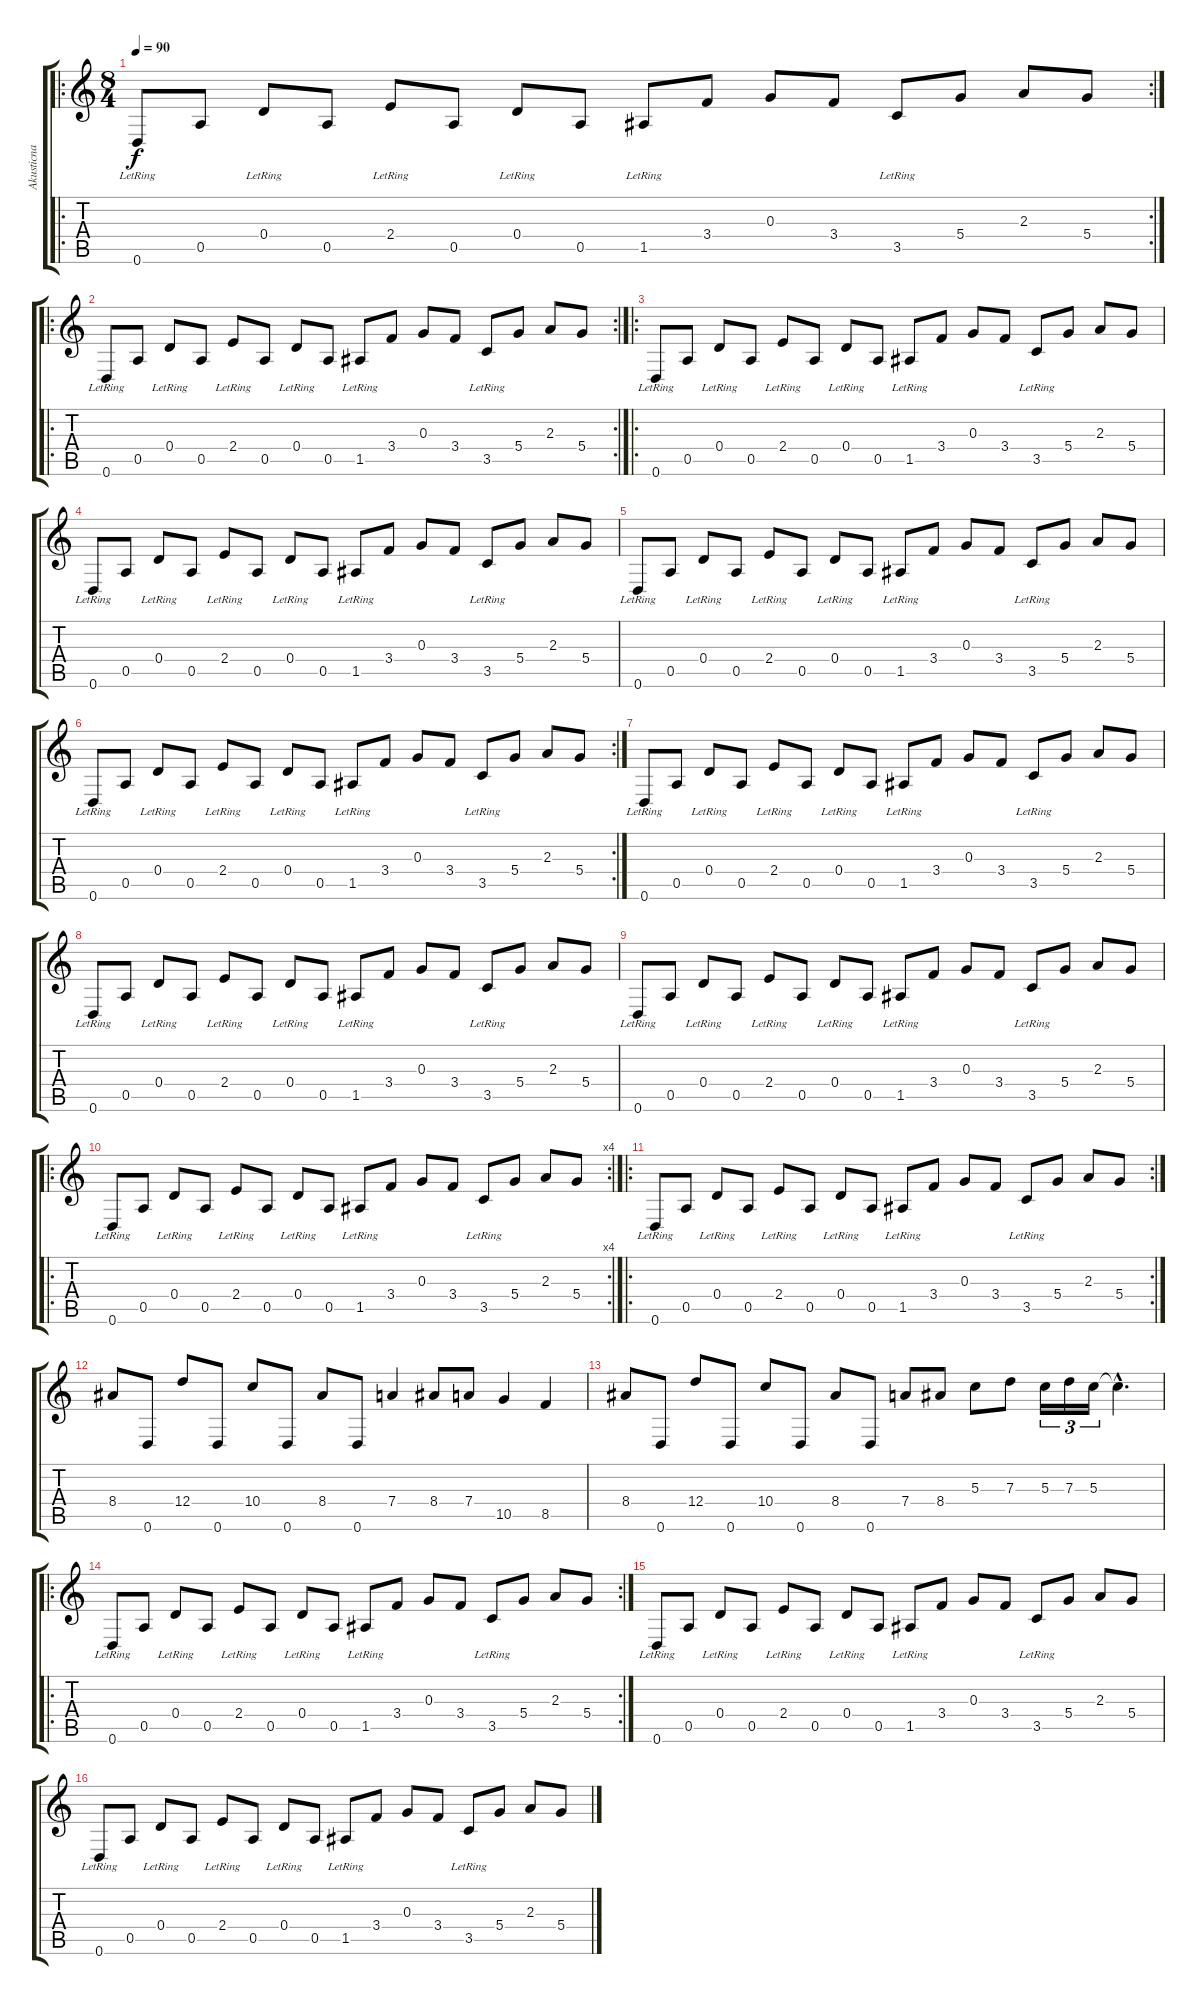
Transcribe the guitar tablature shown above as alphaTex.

\track ("Akusticna gitara 1" "Akusticna ") {instrument acousticguitarnylon}
\staff {score tabs}
\tuning (E4 B3 G3 D3 A2 D2) {hide}
\ro
\rc 2
\ts (8 4)
\tempo 90
\clef g2
\ks c
0.6{lr}.8{dy f instrument acousticguitarnylon} 0.5.8 0.4{lr}.8 0.5.8 2.4{lr}.8 0.5.8 0.4{lr}.8 0.5.8 1.5{lr}.8 3.4.8 0.3.8 3.4.8 3.5{lr}.8 5.4.8 2.3.8 5.4.8 |
\ro
\rc 2
0.6{lr}.8 0.5.8 0.4{lr}.8 0.5.8 2.4{lr}.8 0.5.8 0.4{lr}.8 0.5.8 1.5{lr}.8 3.4.8 0.3.8 3.4.8 3.5{lr}.8 5.4.8 2.3.8 5.4.8 |
\ro
0.6{lr}.8 0.5.8 0.4{lr}.8 0.5.8 2.4{lr}.8 0.5.8 0.4{lr}.8 0.5.8 1.5{lr}.8 3.4.8 0.3.8 3.4.8 3.5{lr}.8 5.4.8 2.3.8 5.4.8 |
0.6{lr}.8 0.5.8 0.4{lr}.8 0.5.8 2.4{lr}.8 0.5.8 0.4{lr}.8 0.5.8 1.5{lr}.8 3.4.8 0.3.8 3.4.8 3.5{lr}.8 5.4.8 2.3.8 5.4.8 |
0.6{lr}.8 0.5.8 0.4{lr}.8 0.5.8 2.4{lr}.8 0.5.8 0.4{lr}.8 0.5.8 1.5{lr}.8 3.4.8 0.3.8 3.4.8 3.5{lr}.8 5.4.8 2.3.8 5.4.8 |
\rc 2
0.6{lr}.8 0.5.8 0.4{lr}.8 0.5.8 2.4{lr}.8 0.5.8 0.4{lr}.8 0.5.8 1.5{lr}.8 3.4.8 0.3.8 3.4.8 3.5{lr}.8 5.4.8 2.3.8 5.4.8 |
0.6{lr}.8 0.5.8 0.4{lr}.8 0.5.8 2.4{lr}.8 0.5.8 0.4{lr}.8 0.5.8 1.5{lr}.8 3.4.8 0.3.8 3.4.8 3.5{lr}.8 5.4.8 2.3.8 5.4.8 |
0.6{lr}.8 0.5.8 0.4{lr}.8 0.5.8 2.4{lr}.8 0.5.8 0.4{lr}.8 0.5.8 1.5{lr}.8 3.4.8 0.3.8 3.4.8 3.5{lr}.8 5.4.8 2.3.8 5.4.8 |
0.6{lr}.8 0.5.8 0.4{lr}.8 0.5.8 2.4{lr}.8 0.5.8 0.4{lr}.8 0.5.8 1.5{lr}.8 3.4.8 0.3.8 3.4.8 3.5{lr}.8 5.4.8 2.3.8 5.4.8 |
\ro
\rc 4
0.6{lr}.8 0.5.8 0.4{lr}.8 0.5.8 2.4{lr}.8 0.5.8 0.4{lr}.8 0.5.8 1.5{lr}.8 3.4.8 0.3.8 3.4.8 3.5{lr}.8 5.4.8 2.3.8 5.4.8 |
\ro
\rc 2
0.6{lr}.8 0.5.8 0.4{lr}.8 0.5.8 2.4{lr}.8 0.5.8 0.4{lr}.8 0.5.8 1.5{lr}.8 3.4.8 0.3.8 3.4.8 3.5{lr}.8 5.4.8 2.3.8 5.4.8 |
8.4.8 0.6.8 12.4.8 0.6.8 10.4.8 0.6.8 8.4.8 0.6.8 7.4.4 8.4.8 7.4.8 10.5.4 8.5.4 |
8.4.8 0.6.8 12.4.8 0.6.8 10.4.8 0.6.8 8.4.8 0.6.8 7.4.8 8.4.8 5.3.8 7.3.8 5.3.16{tu (3 2)} 7.3.16{tu (3 2)} 5.3.16{tu (3 2)} 5.3{hac t}.4{d} |
\ro
\rc 2
0.6{lr}.8 0.5.8 0.4{lr}.8 0.5.8 2.4{lr}.8 0.5.8 0.4{lr}.8 0.5.8 1.5{lr}.8 3.4.8 0.3.8 3.4.8 3.5{lr}.8 5.4.8 2.3.8 5.4.8 |
0.6{lr}.8 0.5.8 0.4{lr}.8 0.5.8 2.4{lr}.8 0.5.8 0.4{lr}.8 0.5.8 1.5{lr}.8 3.4.8 0.3.8 3.4.8 3.5{lr}.8 5.4.8 2.3.8 5.4.8 |
0.6{lr}.8 0.5.8 0.4{lr}.8 0.5.8 2.4{lr}.8 0.5.8 0.4{lr}.8 0.5.8 1.5{lr}.8 3.4.8 0.3.8 3.4.8 3.5{lr}.8 5.4.8 2.3.8 5.4.8
